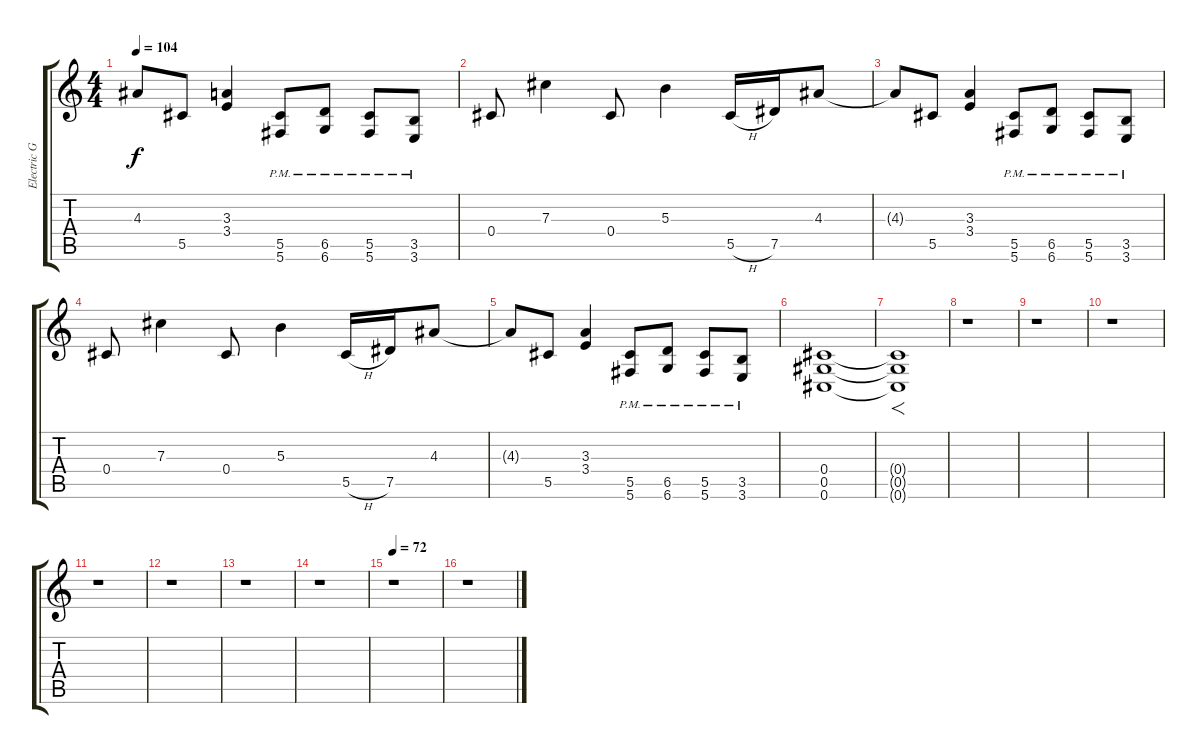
\track ("Electric Guitar 1" "Electric G") {instrument distortionguitar}
\staff {score tabs}
\tuning (Eb4 Bb3 Gb3 Db3 Ab2 Db2) {hide}
\ts (4 4)
\tempo 104
\clef g2
\ks c
4.3{t}.8{dy f} 5.5.8 (3.3 3.4).4 (5.5{pm} 5.6{pm}).8 (6.5{pm} 6.6{pm}).8 (5.5{pm} 5.6{pm}).8 (3.5{pm} 3.6{pm}).8 |
0.4.8 7.3.4 0.4.8 5.3.4 5.5{h}.16 7.5.16 4.3.8 |
4.3{t}.8 5.5.8 (3.3 3.4).4 (5.5{pm} 5.6{pm}).8 (6.5{pm} 6.6{pm}).8 (5.5{pm} 5.6{pm}).8 (3.5{pm} 3.6{pm}).8 |
0.4.8 7.3.4 0.4.8 5.3.4 5.5{h}.16 7.5.16 4.3.8 |
4.3{t}.8 5.5.8 (3.3 3.4).4 (5.5{pm} 5.6{pm}).8 (6.5{pm} 6.6{pm}).8 (5.5{pm} 5.6{pm}).8 (3.5{pm} 3.6{pm}).8 |
(0.4 0.5 0.6).1 |
(0.4{t} 0.5{t} 0.6{t}).1{f} |
r.1 |
r.1 |
r.1 |
r.1 |
r.1 |
r.1 |
r.1 |
\tempo 72
r.1 |
r.1
